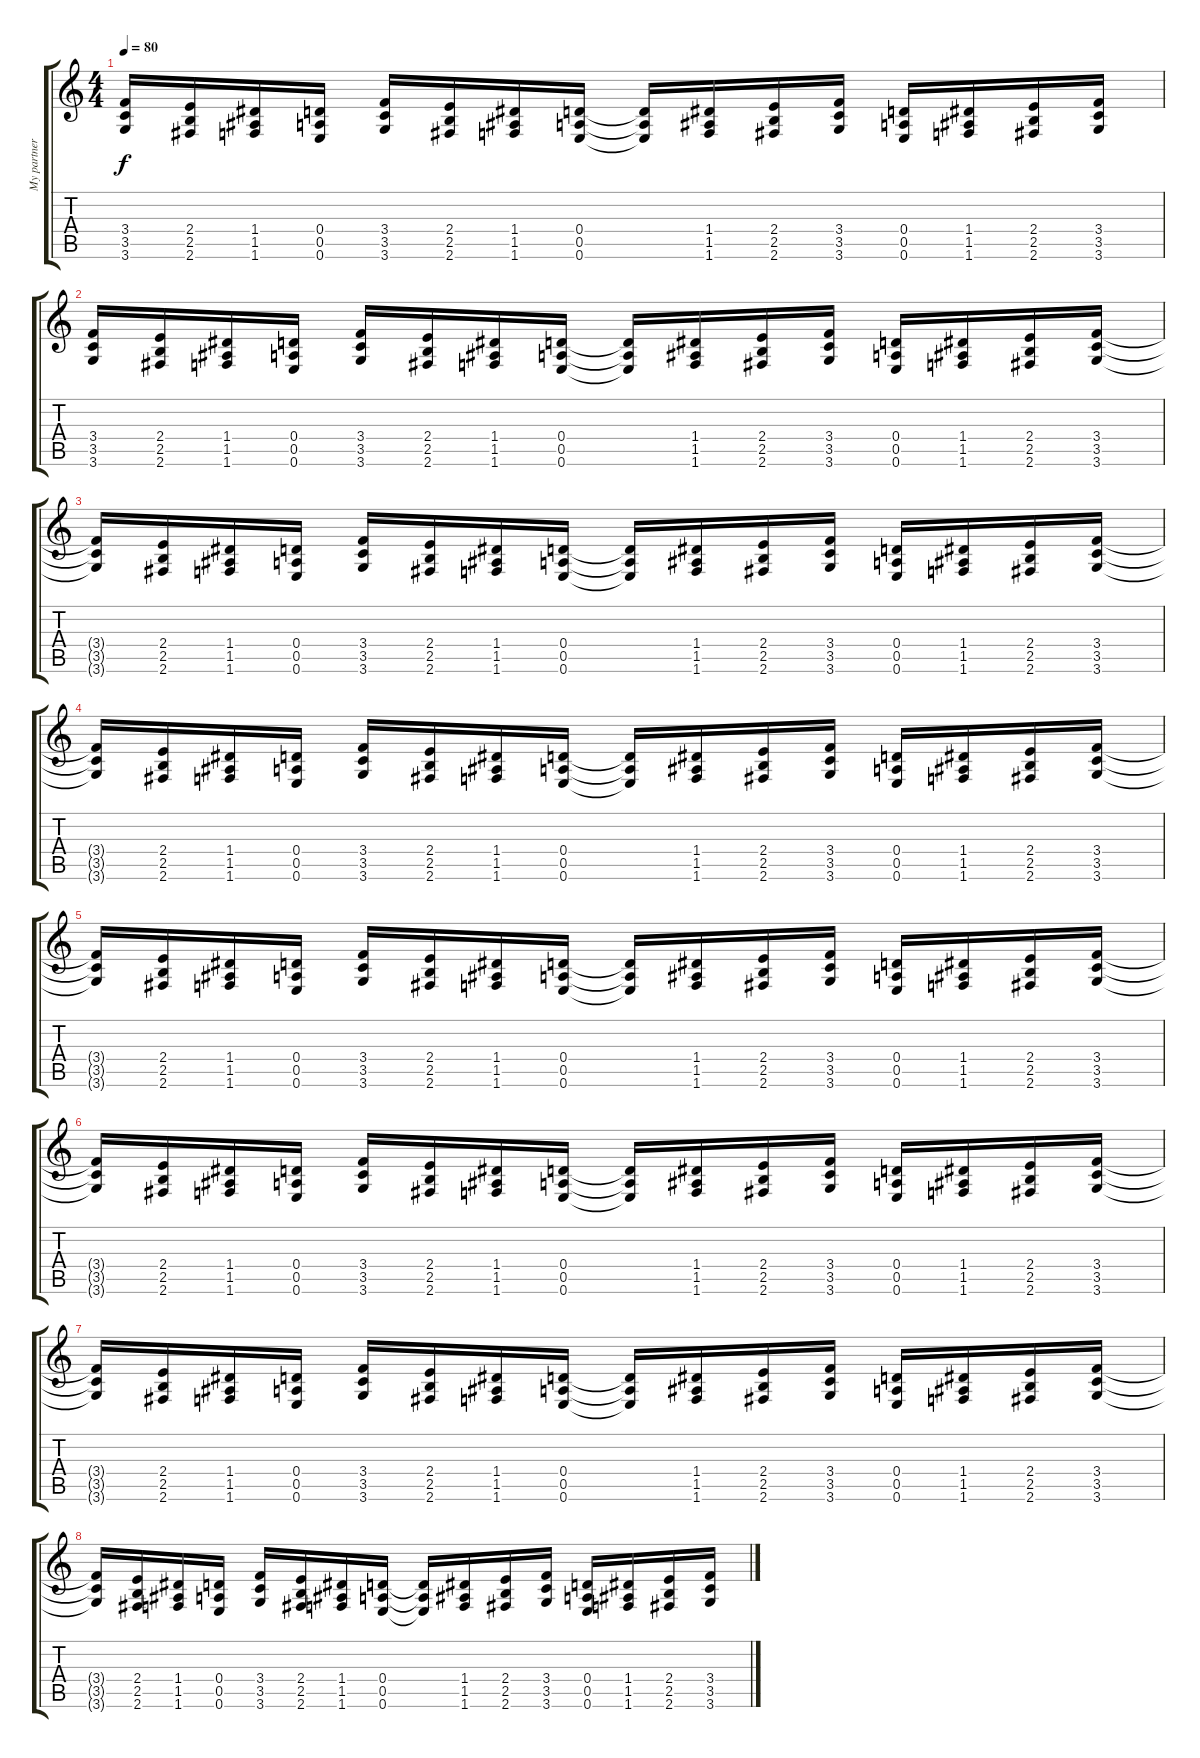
\track ("My partner" "My partner") {instrument distortionguitar}
\staff {score tabs}
\tuning (E4 B3 G3 D3 A2 E2) {hide}
\ts (4 4)
\tempo 80
\clef g2
\ks c
(3.4 3.5 3.6).16{dy f} (2.4 2.5 2.6).16 (1.4 1.5 1.6).16 (0.4 0.5 0.6).16 (3.4 3.5 3.6).16 (2.4 2.5 2.6).16 (1.4 1.5 1.6).16 (0.4 0.5 0.6).16 (0.4{t} 0.5{t} 0.6{t}).16 (1.4 1.5 1.6).16 (2.4 2.5 2.6).16 (3.4 3.5 3.6).16 (0.4 0.5 0.6).16 (1.4 1.5 1.6).16 (2.4 2.5 2.6).16 (3.4 3.5 3.6).16 |
(3.4 3.5 3.6).16 (2.4 2.5 2.6).16 (1.4 1.5 1.6).16 (0.4 0.5 0.6).16 (3.4 3.5 3.6).16 (2.4 2.5 2.6).16 (1.4 1.5 1.6).16 (0.4 0.5 0.6).16 (0.4{t} 0.5{t} 0.6{t}).16 (1.4 1.5 1.6).16 (2.4 2.5 2.6).16 (3.4 3.5 3.6).16 (0.4 0.5 0.6).16 (1.4 1.5 1.6).16 (2.4 2.5 2.6).16 (3.4 3.5 3.6).16 |
(3.4{t} 3.5{t} 3.6{t}).16 (2.4 2.5 2.6).16 (1.4 1.5 1.6).16 (0.4 0.5 0.6).16 (3.4 3.5 3.6).16 (2.4 2.5 2.6).16 (1.4 1.5 1.6).16 (0.4 0.5 0.6).16 (0.4{t} 0.5{t} 0.6{t}).16 (1.4 1.5 1.6).16 (2.4 2.5 2.6).16 (3.4 3.5 3.6).16 (0.4 0.5 0.6).16 (1.4 1.5 1.6).16 (2.4 2.5 2.6).16 (3.4 3.5 3.6).16 |
(3.4{t} 3.5{t} 3.6{t}).16 (2.4 2.5 2.6).16 (1.4 1.5 1.6).16 (0.4 0.5 0.6).16 (3.4 3.5 3.6).16 (2.4 2.5 2.6).16 (1.4 1.5 1.6).16 (0.4 0.5 0.6).16 (0.4{t} 0.5{t} 0.6{t}).16 (1.4 1.5 1.6).16 (2.4 2.5 2.6).16 (3.4 3.5 3.6).16 (0.4 0.5 0.6).16 (1.4 1.5 1.6).16 (2.4 2.5 2.6).16 (3.4 3.5 3.6).16 |
(3.4{t} 3.5{t} 3.6{t}).16 (2.4 2.5 2.6).16 (1.4 1.5 1.6).16 (0.4 0.5 0.6).16 (3.4 3.5 3.6).16 (2.4 2.5 2.6).16 (1.4 1.5 1.6).16 (0.4 0.5 0.6).16 (0.4{t} 0.5{t} 0.6{t}).16 (1.4 1.5 1.6).16 (2.4 2.5 2.6).16 (3.4 3.5 3.6).16 (0.4 0.5 0.6).16 (1.4 1.5 1.6).16 (2.4 2.5 2.6).16 (3.4 3.5 3.6).16 |
(3.4{t} 3.5{t} 3.6{t}).16 (2.4 2.5 2.6).16 (1.4 1.5 1.6).16 (0.4 0.5 0.6).16 (3.4 3.5 3.6).16 (2.4 2.5 2.6).16 (1.4 1.5 1.6).16 (0.4 0.5 0.6).16 (0.4{t} 0.5{t} 0.6{t}).16 (1.4 1.5 1.6).16 (2.4 2.5 2.6).16 (3.4 3.5 3.6).16 (0.4 0.5 0.6).16 (1.4 1.5 1.6).16 (2.4 2.5 2.6).16 (3.4 3.5 3.6).16 |
(3.4{t} 3.5{t} 3.6{t}).16 (2.4 2.5 2.6).16 (1.4 1.5 1.6).16 (0.4 0.5 0.6).16 (3.4 3.5 3.6).16 (2.4 2.5 2.6).16 (1.4 1.5 1.6).16 (0.4 0.5 0.6).16 (0.4{t} 0.5{t} 0.6{t}).16 (1.4 1.5 1.6).16 (2.4 2.5 2.6).16 (3.4 3.5 3.6).16 (0.4 0.5 0.6).16 (1.4 1.5 1.6).16 (2.4 2.5 2.6).16 (3.4 3.5 3.6).16 |
(3.4{t} 3.5{t} 3.6{t}).16 (2.4 2.5 2.6).16 (1.4 1.5 1.6).16 (0.4 0.5 0.6).16 (3.4 3.5 3.6).16 (2.4 2.5 2.6).16 (1.4 1.5 1.6).16 (0.4 0.5 0.6).16 (0.4{t} 0.5{t} 0.6{t}).16 (1.4 1.5 1.6).16 (2.4 2.5 2.6).16 (3.4 3.5 3.6).16 (0.4 0.5 0.6).16 (1.4 1.5 1.6).16 (2.4 2.5 2.6).16 (3.4 3.5 3.6).16
